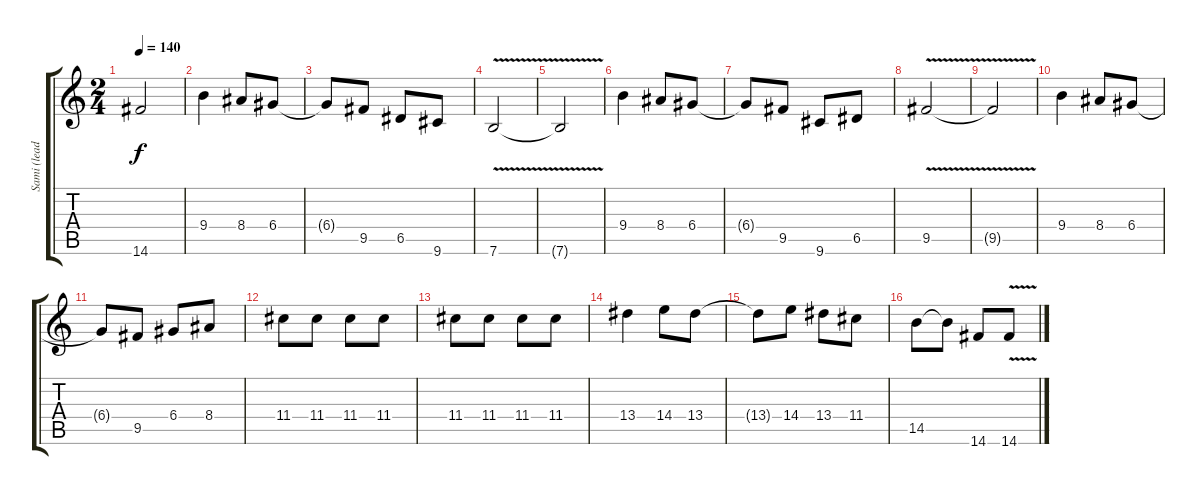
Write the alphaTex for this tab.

\track ("Sami (lead)" "Sami (lead") {instrument overdrivenguitar}
\staff {score tabs}
\tuning (E4 B3 G3 D3 A2 E2) {hide}
\ts (2 4)
\tempo 140
\clef g2
\ks c
14.6{t}.2{dy f} |
9.4.4 8.4.8 6.4.8 |
6.4{t}.8 9.5.8 6.5.8 9.6.8 |
7.6{v}.2 |
7.6{t}.2 |
9.4.4 8.4.8 6.4.8 |
6.4{t}.8 9.5.8 9.6.8 6.5.8 |
9.5{v}.2 |
9.5{t}.2 |
9.4.4 8.4.8 6.4.8 |
6.4{t}.8 9.5.8 6.4.8 8.4.8 |
11.4.8 11.4.8 11.4.8 11.4.8 |
11.4.8 11.4.8 11.4.8 11.4.8 |
13.4.4 14.4.8 13.4.8 |
13.4{t}.8 14.4.8 13.4.8 11.4.8 |
14.5.8 14.5{t}.8 14.6.8 14.6{v}.8
